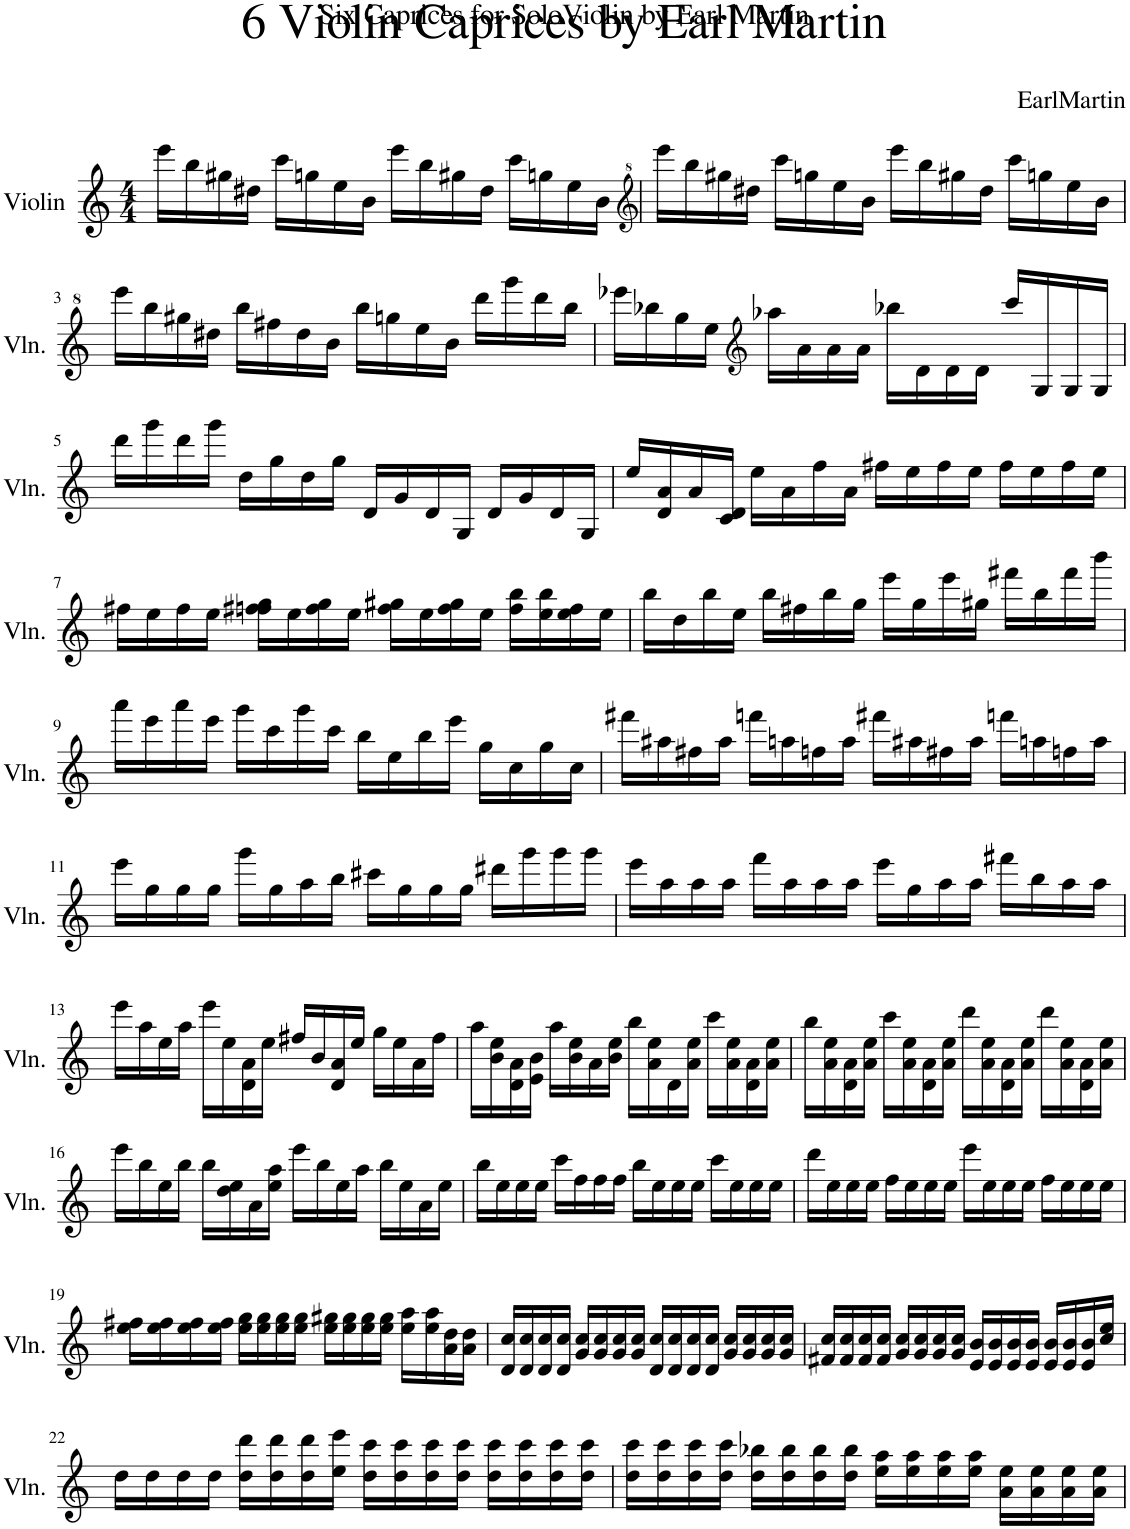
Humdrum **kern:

**kern
*part1
*staff1
*I"Violin
*I'Vln.
*clefG2
*k[]
*M4/4
=1
16eee\LL
16bb\
16gg#X\
16dd#X\JJ
16ccc\LL
16ggn\
16ee\
16b\JJ
16eee\LL
16bb\
16gg#X\
16dd#\JJ
16ccc\LL
16ggn\
16ee\
16b\JJ
=2
*clefG^2
16eeee\LL
16bbb\
16ggg#X\
16ddd#X\JJ
16cccc\LL
16gggn\
16eee\
16bb\JJ
16eeee\LL
16bbb\
16ggg#X\
16ddd#\JJ
16cccc\LL
16gggn\
16eee\
16bb\JJ
!!LO:LB:g=z
=3
16eeee\LL
16bbb\
16ggg#X\
16ddd#X\JJ
16bbb\LL
16fff#X\
16ddd#\
16bb\JJ
16bbb\LL
16gggn\
16eee\
16bb\JJ
16dddd\LL
16gggg\
16dddd\
16bbb\JJ
=4
16eeee-X\LL
16bbb-X\
16ggg\
16eee\JJ
*clefG2
16aa-X\LL
16a\
16a\
16a\JJ
16bb-X\LL
16d\
16d\
16d\JJ
16ccc/LL
16G/
16G/
16G/JJ
!!LO:LB:g=z
=5
16ddd\LL
16ggg\
16ddd\
16ggg\JJ
16dd\LL
16gg\
16dd\
16gg\JJ
16d/LL
16g/
16d/
16G/JJ
16d/LL
16g/
16d/
16G/JJ
=6
16ee/LL
16d/ 16a/
16a/
16c/ 16d/JJ
16ee\LL
16a\
16ff\
16a\JJ
16ff#X\LL
16ee\
16ff#\
16ee\JJ
16ff#\LL
16ee\
16ff#\
16ee\JJ
!!LO:LB:g=z
=7
16ff#X\LL
16ee\
16ff#\
16ee\JJ
16ffn\ 16ff#X\ 16gg\LL
16ee\
16ff#\ 16gg\
16ee\JJ
16ff#\ 16gg#X\LL
16ee\
16ff#\ 16gg#\
16ee\JJ
16ff#\ 16bb\LL
16ee\ 16bb\
16ee\ 16ff#\
16ee\JJ
=8
16bb\LL
16dd\
16bb\
16ee\JJ
16bb\LL
16ff#X\
16bb\
16gg\JJ
16eee\LL
16gg\
16eee\
16gg#X\JJ
16fff#X\LL
16bb\
16fff#\
16bbb\JJ
!!LO:LB:g=z
=9
16aaa\LL
16eee\
16aaa\
16eee\JJ
16ggg\LL
16ccc\
16ggg\
16ccc\JJ
16bb\LL
16ee\
16bb\
16eee\JJ
16gg\LL
16cc\
16gg\
16cc\JJ
=10
16fff#X\LL
16aa#X\
16ff#X\
16aa#\JJ
16fffn\LL
16aan\
16ffn\
16aa\JJ
16fff#X\LL
16aa#X\
16ff#X\
16aa#\JJ
16fffn\LL
16aan\
16ffn\
16aa\JJ
!!LO:LB:g=z
=11
16eee\LL
16gg\
16gg\
16gg\JJ
16ggg\LL
16gg\
16aa\
16bb\JJ
16ccc#X\LL
16gg\
16gg\
16gg\JJ
16ddd#X\LL
16ggg\
16ggg\
16ggg\JJ
=12
16eee\LL
16aa\
16aa\
16aa\JJ
16fff\LL
16aa\
16aa\
16aa\JJ
16eee\LL
16gg\
16aa\
16aa\JJ
16fff#X\LL
16bb\
16aa\
16aa\JJ
!!LO:LB:g=z
=13
16eee\LL
16aa\
16ee\
16aa\JJ
16eee\LL
16ee\
16d\ 16a\
16ee\JJ
16ff#X/LL
16b/
16d/ 16a/
16ee/JJ
16gg\LL
16ee\
16a\
16ff#\JJ
=14
16aa\LL
16b\ 16ee\
16d\ 16a\
16e\ 16b\JJ
16aa\LL
16b\ 16ee\
16a\
16b\ 16ee\JJ
16bb\LL
16a\ 16ee\
16d\
16a\ 16ee\JJ
16ccc\LL
16a\ 16ee\
16d\ 16a\
16a\ 16ee\JJ
=15
16bb\LL
16a\ 16ee\
16d\ 16a\
16a\ 16ee\JJ
16ccc\LL
16a\ 16ee\
16d\ 16a\
16a\ 16ee\JJ
16ddd\LL
16a\ 16ee\
16d\ 16a\
16a\ 16ee\JJ
16ddd\LL
16a\ 16ee\
16d\ 16a\
16a\ 16ee\JJ
!!LO:LB:g=z
=16
16eee\LL
16bb\
16ee\
16bb\JJ
16bb\LL
16dd\ 16ee\
16a\
16ee\ 16aa\JJ
16eee\LL
16bb\
16ee\
16aa\JJ
16bb\LL
16ee\
16a\
16ee\JJ
=17
16bb\LL
16ee\
16ee\
16ee\JJ
16ccc\LL
16ff\
16ff\
16ff\JJ
16bb\LL
16ee\
16ee\
16ee\JJ
16ccc\LL
16ee\
16ee\
16ee\JJ
=18
16ddd\LL
16ee\
16ee\
16ee\JJ
16ff\LL
16ee\
16ee\
16ee\JJ
16eee\LL
16ee\
16ee\
16ee\JJ
16ff\LL
16ee\
16ee\
16ee\JJ
!!LO:LB:g=z
=19
16ee\ 16ff#X\LL
16ee\ 16ff#\
16ee\ 16ff#\
16ee\ 16ff#\JJ
16ee\ 16gg\LL
16ee\ 16gg\
16ee\ 16gg\
16ee\ 16gg\JJ
16ee\ 16gg#X\LL
16ee\ 16gg#\
16ee\ 16gg#\
16ee\ 16gg#\JJ
16ee\ 16aa\LL
16ee\ 16aa\
16a\ 16dd\
16a\ 16dd\JJ
=20
16d/ 16cc/LL
16d/ 16cc/
16d/ 16cc/
16d/ 16cc/JJ
16g/ 16cc/LL
16g/ 16cc/
16g/ 16cc/
16g/ 16cc/JJ
16d/ 16cc/LL
16d/ 16cc/
16d/ 16cc/
16d/ 16cc/JJ
16g/ 16cc/LL
16g/ 16cc/
16g/ 16cc/
16g/ 16cc/JJ
=21
16f#X/ 16cc/LL
16f#/ 16cc/
16f#/ 16cc/
16f#/ 16cc/JJ
16g/ 16cc/LL
16g/ 16cc/
16g/ 16cc/
16g/ 16cc/JJ
16e/ 16b/LL
16e/ 16b/
16e/ 16b/
16e/ 16b/JJ
16e/ 16b/LL
16e/ 16b/
16e/ 16b/
16cc/ 16ee/JJ
!!LO:LB:g=z
=22
16dd\LL
16dd\
16dd\
16dd\JJ
16dd\ 16ddd\LL
16dd\ 16ddd\
16dd\ 16ddd\
16ee\ 16eee\JJ
16dd\ 16ccc\LL
16dd\ 16ccc\
16dd\ 16ccc\
16dd\ 16ccc\JJ
16dd\ 16ccc\LL
16dd\ 16ccc\
16dd\ 16ccc\
16dd\ 16ccc\JJ
=23
16dd\ 16ccc\LL
16dd\ 16ccc\
16dd\ 16ccc\
16dd\ 16ccc\JJ
16dd\ 16bb-X\LL
16dd\ 16bb-\
16dd\ 16bb-\
16dd\ 16bb-\JJ
16ee\ 16aa\LL
16ee\ 16aa\
16ee\ 16aa\
16ee\ 16aa\JJ
16a\ 16ee\LL
16a\ 16ee\
16a\ 16ee\
16a\ 16ee\JJ
=
*-
